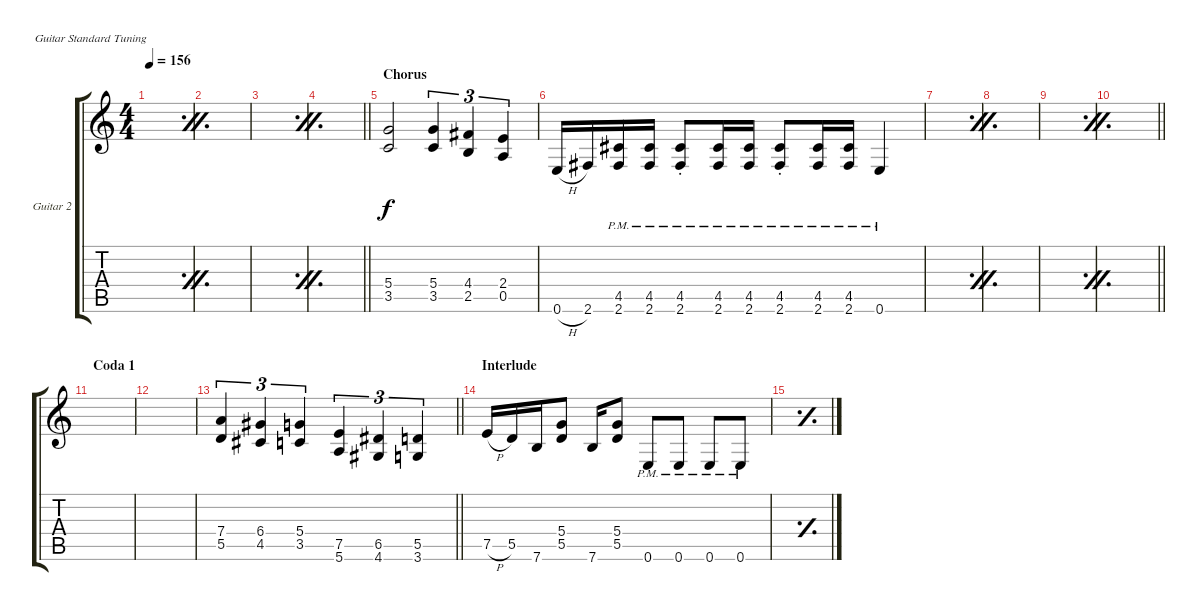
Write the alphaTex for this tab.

\bracketExtendMode groupsimilarinstruments
\firstSystemTrackNameOrientation horizontal
\otherSystemsTrackNameOrientation horizontal
\track ("Guitar 2" "Guitar 2") {instrument overdrivenguitar}
\staff {score tabs}
\tuning (E4 B3 G3 D3 A2 E2)
\ts (4 4)
\tempo 156
\clef g2
\simile firstofdouble
\ks c
|
\simile secondofdouble
|
\simile firstofdouble
|
\simile secondofdouble
\barLineRight lightlight
|
\section ("" "Chorus")
(5.4 3.5).2 (5.4 3.5).4{tu (3 2)} (4.4 2.5).4{tu (3 2)} (2.4 0.5).4{tu (3 2)} |
0.6{h}.16 2.6.16 (4.5{pm} 2.6{pm}).16 (4.5{pm} 2.6{pm}).16 (4.5{pm st} 2.6{pm st}).8 (4.5{pm} 2.6{pm}).16 (4.5{pm} 2.6{pm}).16 (4.5{pm st} 2.6{pm st}).8 (4.5{pm} 2.6{pm}).16 (4.5{pm} 2.6{pm}).16 0.6{pm}.4 |
\simile firstofdouble
|
\simile secondofdouble
|
\simile firstofdouble
|
\simile secondofdouble
\barLineRight lightlight
|
\section ("" "Coda 1")
\simile none
|
|
\barLineRight lightlight
(7.4 5.5).4{tu (3 2)} (6.4 4.5).4{tu (3 2)} (5.4 3.5).4{tu (3 2)} (7.5 5.6).4{tu (3 2)} (6.5 4.6).4{tu (3 2)} (5.5 3.6).4{tu (3 2)} |
\section ("" "Interlude")
7.5{h}.16 5.5.16 7.6.16 (5.4 5.5).8 7.6.16 (5.4 5.5).8 0.6{pm}.8 0.6{pm}.8 0.6{pm}.8 0.6{pm}.8 |
\simile simple
